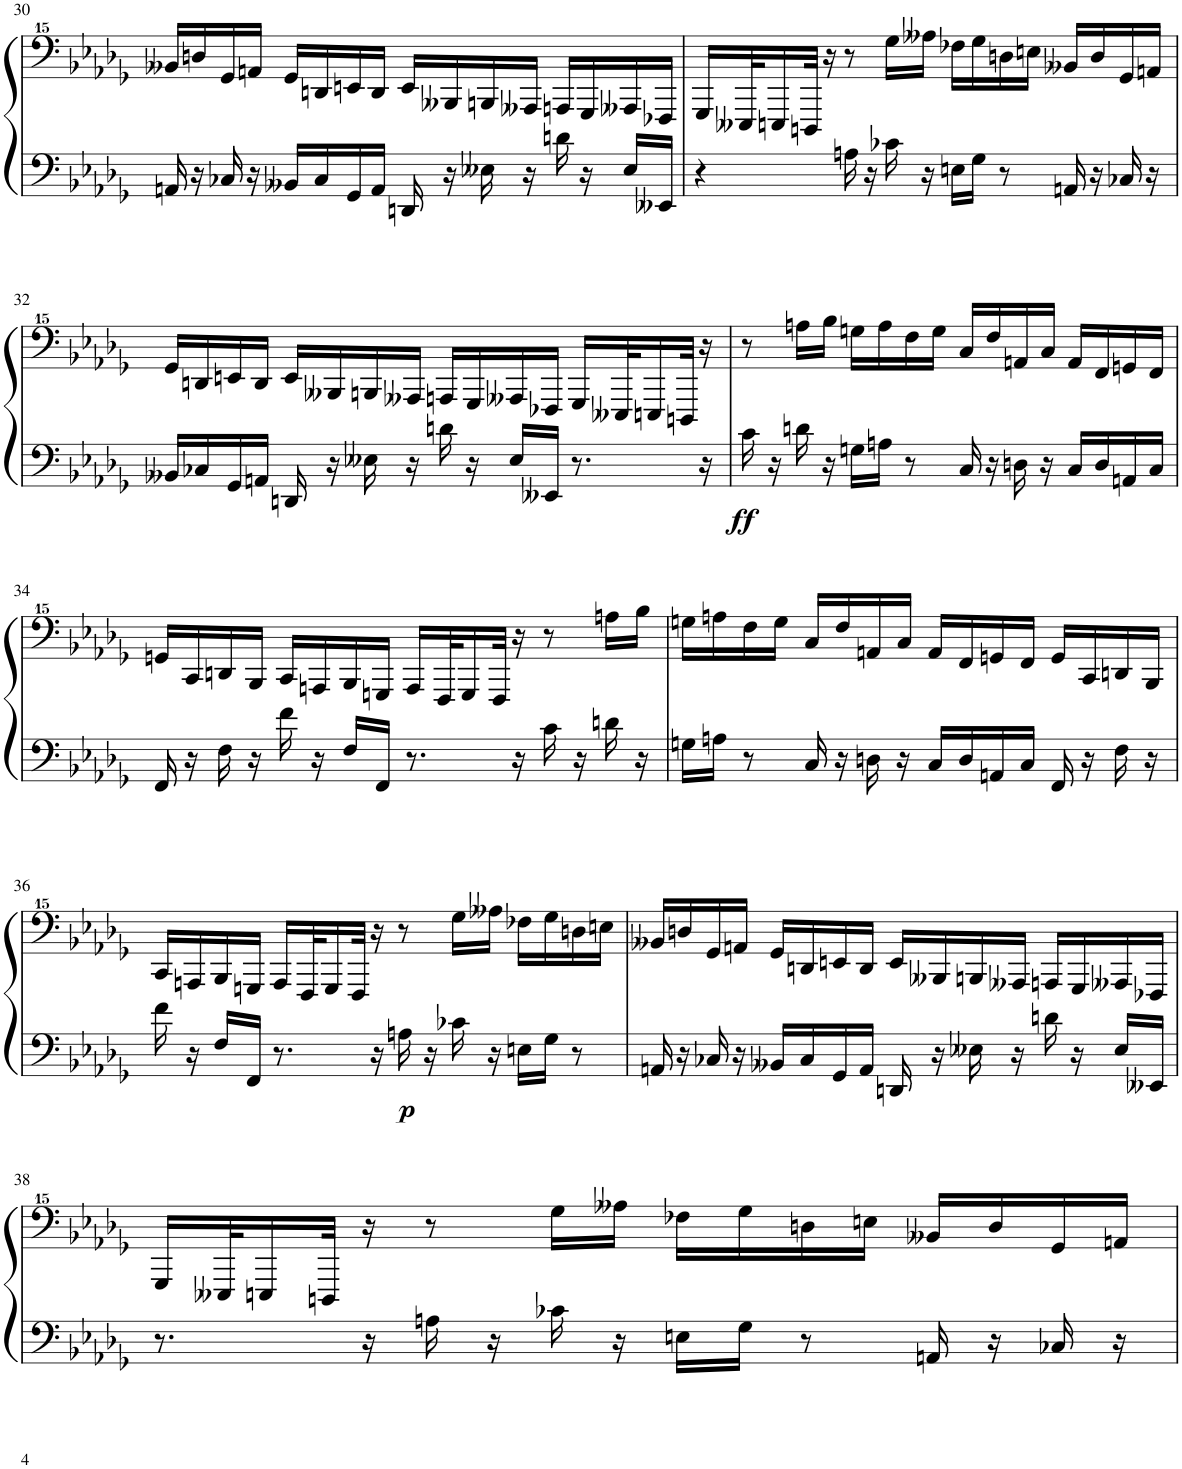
**kern	**kern	**dynam
*part1	*part1	*part1
*staff2	*staff1	*staff1/2
*I"Piano	*	*
*I'Pno.	*	*
!!LO:PB:g=z
*clefF4	*clefF^^4	*
*k[b-e-a-d-g-]	*k[b-e-a-d-g-]	*
*M4/4	*M4/4	*
=30	=30	=30
16AAn/	16b--X/LL	.
16r	16ddn/	.
16C-X/	16g-/	.
16r	16an/JJ	.
16BB--X/LL	16g-/LL	.
16C-/	16dn/	.
16GG-/	16en/	.
16AA/JJ	16d/JJ	.
16DDn/	16e/LL	.
16r	16B--X/	.
16E--X\	16Bn/	.
16r	16A--X/JJ	.
16dn\	16An/LL	.
16r	16G-/	.
16E--/LL	16A--X/	.
16EE--X/JJ	16F-X/JJ	.
=31	=31	=31
4r	16G-/LL	.
.	32E--X/K	.
.	16En/	.
.	32Dn/JJk	.
.	16r	.
16An\	8r	.
16r	.	.
16c-X\	16gg-\LL	.
16r	16aa--X\JJ	.
16En\LL	16ff-X\LL	.
16G-\JJ	16gg-\	.
8r	16ddn\	.
.	16een\JJ	.
16AAn/	16b--X/LL	.
16r	16dd/	.
16C-X/	16g-/	.
16r	16an/JJ	.
!!LO:LB:g=z
=32	=32	=32
16BB--X/LL	16g-/LL	.
16C-X/	16dn/	.
16GG-/	16en/	.
16AAn/JJ	16d/JJ	.
16DDn/	16e/LL	.
16r	16B--X/	.
16E--X\	16Bn/	.
16r	16A--X/JJ	.
16dn\	16An/LL	.
16r	16G-/	.
16E--/LL	16A--X/	.
16EE--X/JJ	16F-X/JJ	.
8.r	16G-/LL	.
.	32E--X/K	.
.	16En/	.
.	32Dn/JJk	.
16r	16r	.
=33	=33	=33
!	!	!LO:DY:b=2
16c\	8r	ff
16r	.	.
16dn\	16aan\LL	.
16r	16bb-\JJ	.
16Gn\LL	16ggn\LL	.
16An\JJ	16aa\	.
8r	16ff\	.
.	16gg\JJ	.
16C/	16cc/LL	.
16r	16ff/	.
16Dn\	16an/	.
16r	16cc/JJ	.
16C/LL	16a/LL	.
16D/	16f/	.
16AAn/	16gn/	.
16C/JJ	16f/JJ	.
!!LO:LB:g=z
=34	=34	=34
16FF/	16gn/LL	.
16r	16c/	.
16F\	16dn/	.
16r	16B-/JJ	.
16f\	16c/LL	.
16r	16An/	.
16F/LL	16B-/	.
16FF/JJ	16Gn/JJ	.
8.r	16A/LL	.
.	32F/K	.
.	16G/	.
.	32F/JJk	.
16r	16r	.
16c\	8r	.
16r	.	.
16dn\	16aan\LL	.
16r	16bb-\JJ	.
=35	=35	=35
16Gn\LL	16ggn\LL	.
16An\JJ	16aan\	.
8r	16ff\	.
.	16gg\JJ	.
16C/	16cc/LL	.
16r	16ff/	.
16Dn\	16an/	.
16r	16cc/JJ	.
16C/LL	16a/LL	.
16D/	16f/	.
16AAn/	16gn/	.
16C/JJ	16f/JJ	.
16FF/	16g/LL	.
16r	16c/	.
16F\	16dn/	.
16r	16B-/JJ	.
!!LO:LB:g=z
=36	=36	=36
16f\	16c/LL	.
16r	16An/	.
16F/LL	16B-/	.
16FF/JJ	16Gn/JJ	.
8.r	16A/LL	.
.	32F/K	.
.	16G/	.
.	32F/JJk	.
16r	16r	.
!	!	!LO:DY:b=2
16An\	8r	p
16r	.	.
16c-X\	16gg-\LL	.
16r	16aa--X\JJ	.
16En\LL	16ff-X\LL	.
16G-\JJ	16gg-\	.
8r	16ddn\	.
.	16een\JJ	.
=37	=37	=37
16AAn/	16b--X/LL	.
16r	16ddn/	.
16C-X/	16g-/	.
16r	16an/JJ	.
16BB--X/LL	16g-/LL	.
16C-/	16dn/	.
16GG-/	16en/	.
16AA/JJ	16d/JJ	.
16DDn/	16e/LL	.
16r	16B--X/	.
16E--X\	16Bn/	.
16r	16A--X/JJ	.
16dn\	16An/LL	.
16r	16G-/	.
16E--/LL	16A--X/	.
16EE--X/JJ	16F-X/JJ	.
!!LO:LB:g=z
=38	=38	=38
8.r	16G-/LL	.
.	32E--X/K	.
.	16En/	.
.	32Dn/JJk	.
16r	16r	.
16An\	8r	.
16r	.	.
16c-X\	16gg-\LL	.
16r	16aa--X\JJ	.
16En\LL	16ff-X\LL	.
16G-\JJ	16gg-\	.
8r	16ddn\	.
.	16een\JJ	.
16AAn/	16b--X/LL	.
16r	16dd/	.
16C-X/	16g-/	.
16r	16an/JJ	.
=	=	=
*-	*-	*-
